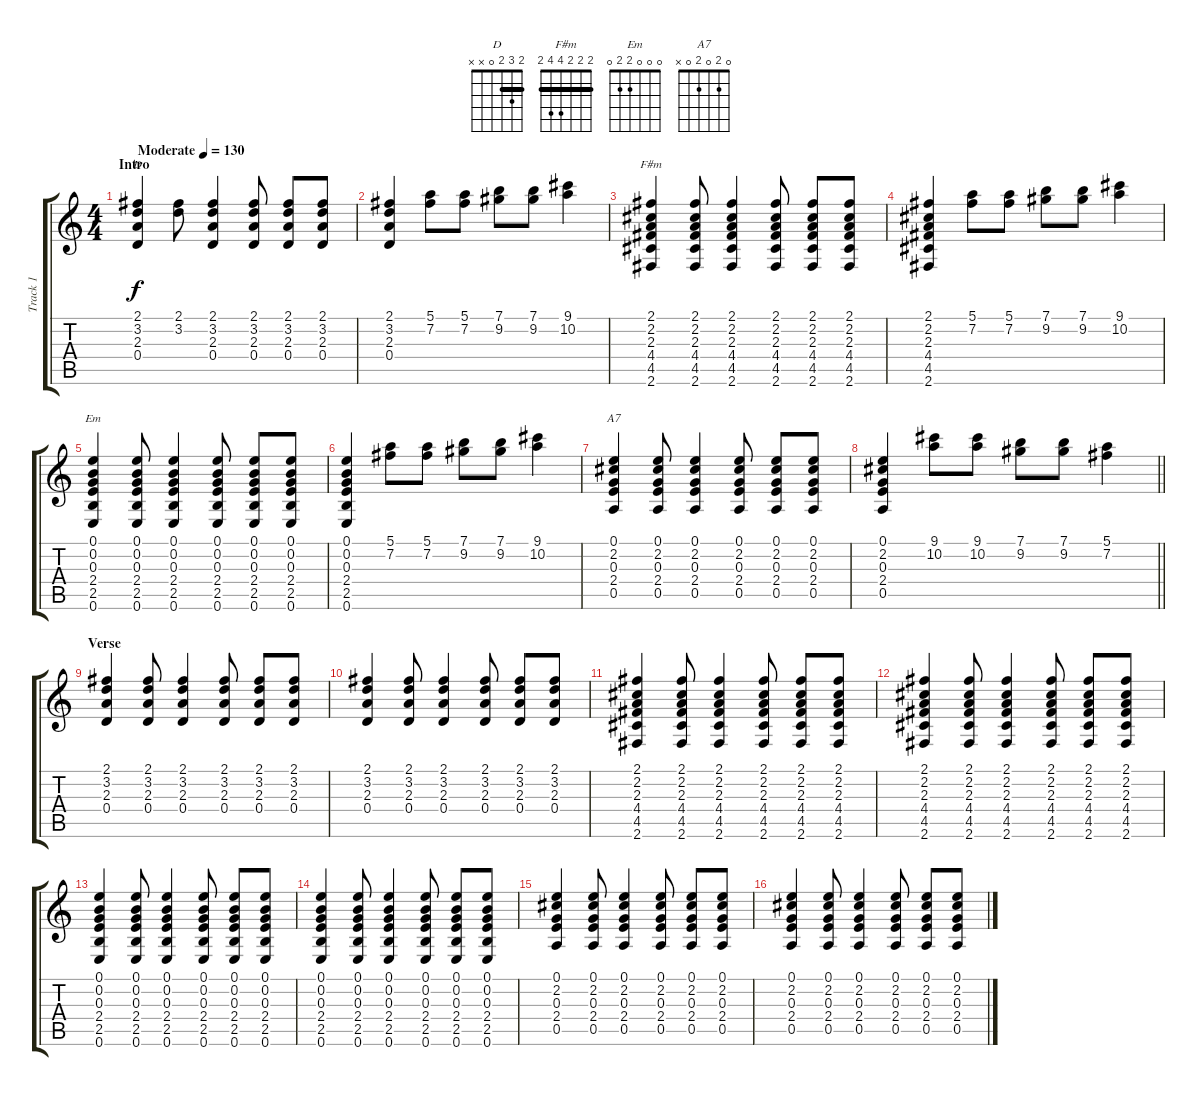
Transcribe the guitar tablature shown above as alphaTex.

\track ("Track 1" "Track 1") {instrument electricguitarclean}
\staff {score tabs}
\tuning (E4 B3 G3 D3 A2 E2) {hide}
\chord ("D" 2 3 2 0 x x) {barre 2}
\chord ("F#m" 2 2 2 4 4 2) {barre 2}
\chord ("Em" 0 0 0 2 2 0)
\chord ("A7" 0 2 0 2 0 x)
\ts (4 4)
\section ("" "Intro")
\tempo (130 "Moderate")
\clef g2
\ks c
(2.1 3.2 2.3 0.4).4{ch "D" dy f instrument electricguitarclean} (2.1 3.2).8 (2.1 3.2 2.3 0.4).4 (2.1 3.2 2.3 0.4).8 (2.1 3.2 2.3 0.4).8 (2.1 3.2 2.3 0.4).8 |
(2.1 3.2 2.3 0.4).4 (5.1 7.2).8 (5.1 7.2).8 (7.1 9.2).8 (7.1 9.2).8 (9.1 10.2).4 |
(2.1 2.2 2.3 4.4 4.5 2.6).4{ch "F#m"} (2.1 2.2 2.3 4.4 4.5 2.6).8 (2.1 2.2 2.3 4.4 4.5 2.6).4 (2.1 2.2 2.3 4.4 4.5 2.6).8 (2.1 2.2 2.3 4.4 4.5 2.6).8 (2.1 2.2 2.3 4.4 4.5 2.6).8 |
(2.1 2.2 2.3 4.4 4.5 2.6).4 (5.1 7.2).8 (5.1 7.2).8 (7.1 9.2).8 (7.1 9.2).8 (9.1 10.2).4 |
(0.1 0.2 0.3 2.4 2.5 0.6).4{ch "Em"} (0.1 0.2 0.3 2.4 2.5 0.6).8 (0.1 0.2 0.3 2.4 2.5 0.6).4 (0.1 0.2 0.3 2.4 2.5 0.6).8 (0.1 0.2 0.3 2.4 2.5 0.6).8 (0.1 0.2 0.3 2.4 2.5 0.6).8 |
(0.1 0.2 0.3 2.4 2.5 0.6).4 (5.1 7.2).8 (5.1 7.2).8 (7.1 9.2).8 (7.1 9.2).8 (9.1 10.2).4 |
(0.1 2.2 0.3 2.4 0.5).4{ch "A7"} (0.1 2.2 0.3 2.4 0.5).8 (0.1 2.2 0.3 2.4 0.5).4 (0.1 2.2 0.3 2.4 0.5).8 (0.1 2.2 0.3 2.4 0.5).8 (0.1 2.2 0.3 2.4 0.5).8 |
\barLineRight lightlight
(0.1 2.2 0.3 2.4 0.5).4 (9.1 10.2).8 (9.1 10.2).8 (7.1 9.2).8 (7.1 9.2).8 (5.1 7.2).4 |
\section ("" "Verse")
(2.1 3.2 2.3 0.4).4 (2.1 3.2 2.3 0.4).8 (2.1 3.2 2.3 0.4).4 (2.1 3.2 2.3 0.4).8 (2.1 3.2 2.3 0.4).8 (2.1 3.2 2.3 0.4).8 |
(2.1 3.2 2.3 0.4).4 (2.1 3.2 2.3 0.4).8 (2.1 3.2 2.3 0.4).4 (2.1 3.2 2.3 0.4).8 (2.1 3.2 2.3 0.4).8 (2.1 3.2 2.3 0.4).8 |
(2.1 2.2 2.3 4.4 4.5 2.6).4 (2.1 2.2 2.3 4.4 4.5 2.6).8 (2.1 2.2 2.3 4.4 4.5 2.6).4 (2.1 2.2 2.3 4.4 4.5 2.6).8 (2.1 2.2 2.3 4.4 4.5 2.6).8 (2.1 2.2 2.3 4.4 4.5 2.6).8 |
(2.1 2.2 2.3 4.4 4.5 2.6).4 (2.1 2.2 2.3 4.4 4.5 2.6).8 (2.1 2.2 2.3 4.4 4.5 2.6).4 (2.1 2.2 2.3 4.4 4.5 2.6).8 (2.1 2.2 2.3 4.4 4.5 2.6).8 (2.1 2.2 2.3 4.4 4.5 2.6).8 |
(0.1 0.2 0.3 2.4 2.5 0.6).4 (0.1 0.2 0.3 2.4 2.5 0.6).8 (0.1 0.2 0.3 2.4 2.5 0.6).4 (0.1 0.2 0.3 2.4 2.5 0.6).8 (0.1 0.2 0.3 2.4 2.5 0.6).8 (0.1 0.2 0.3 2.4 2.5 0.6).8 |
(0.1 0.2 0.3 2.4 2.5 0.6).4 (0.1 0.2 0.3 2.4 2.5 0.6).8 (0.1 0.2 0.3 2.4 2.5 0.6).4 (0.1 0.2 0.3 2.4 2.5 0.6).8 (0.1 0.2 0.3 2.4 2.5 0.6).8 (0.1 0.2 0.3 2.4 2.5 0.6).8 |
(0.1 2.2 0.3 2.4 0.5).4 (0.1 2.2 0.3 2.4 0.5).8 (0.1 2.2 0.3 2.4 0.5).4 (0.1 2.2 0.3 2.4 0.5).8 (0.1 2.2 0.3 2.4 0.5).8 (0.1 2.2 0.3 2.4 0.5).8 |
(0.1 2.2 0.3 2.4 0.5).4 (0.1 2.2 0.3 2.4 0.5).8 (0.1 2.2 0.3 2.4 0.5).4 (0.1 2.2 0.3 2.4 0.5).8 (0.1 2.2 0.3 2.4 0.5).8 (0.1 2.2 0.3 2.4 0.5).8
